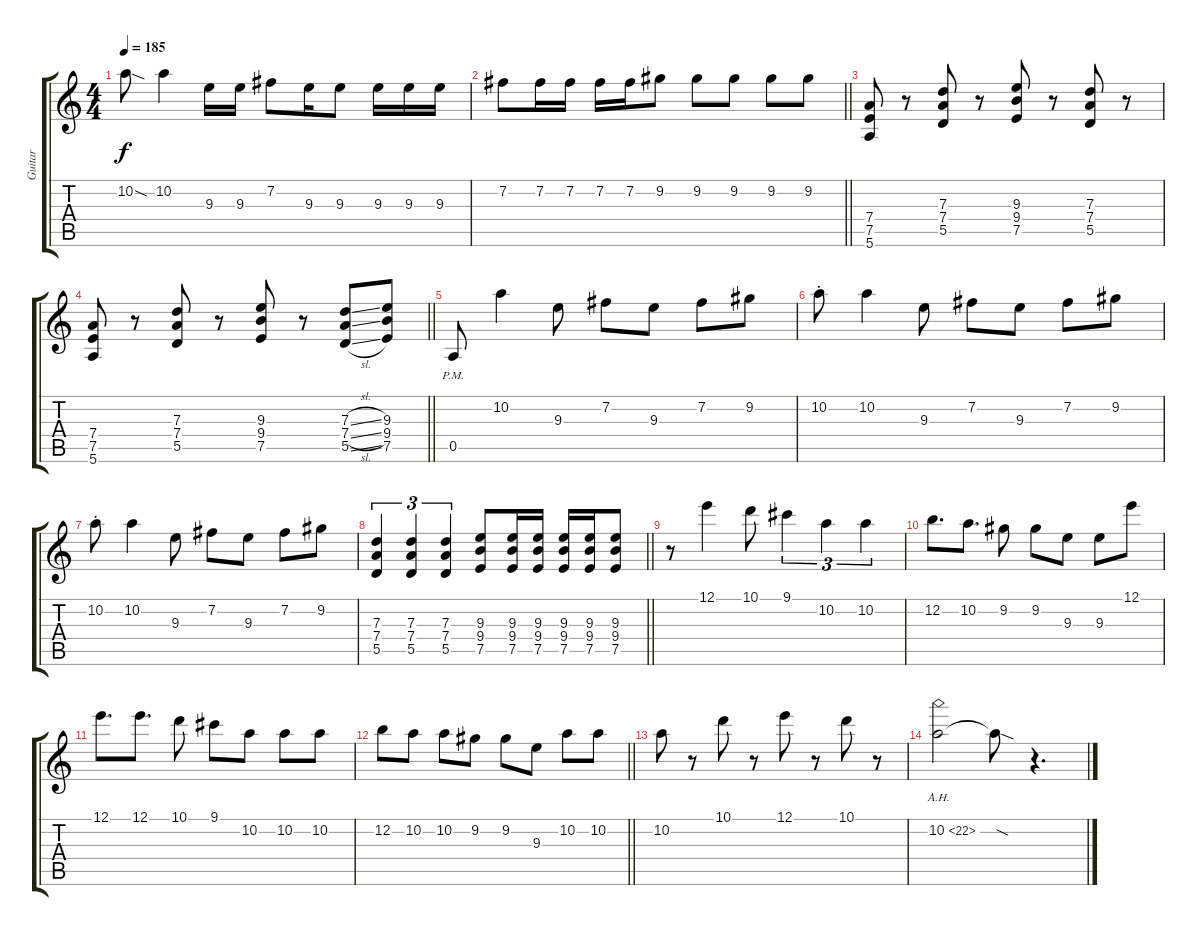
\track ("Guitar" "Guitar") {instrument distortionguitar}
\staff {score tabs}
\tuning (E4 B3 G3 D3 A2 E2) {hide}
\ts (4 4)
\tempo 185
\clef g2
\ks c
10.2{sod}.8{dy f} 10.2.4 9.3.16 9.3.16 7.2.8 9.3.16 9.3.8 9.3.16 9.3.16 9.3.16 |
\barLineRight lightlight
7.2.8 7.2.16 7.2.16 7.2.16 7.2.16 9.2.8 9.2.8 9.2.8 9.2.8 9.2.8 |
\section ("" "")
(7.4 7.5 5.6).8 r.8 (7.3 7.4 5.5).8 r.8 (9.3 9.4 7.5).8 r.8 (7.3 7.4 5.5).8 r.8 |
\barLineRight lightlight
(7.4 7.5 5.6).8 r.8 (7.3 7.4 5.5).8 r.8 (9.3 9.4 7.5).8 r.8 (7.3{sl} 7.4{sl} 5.5{sl}).8 (9.3 9.4 7.5).8 |
\section ("" "")
0.5{pm}.8 10.2.4 9.3.8 7.2.8 9.3.8 7.2.8 9.2.8 |
10.2{st}.8 10.2.4 9.3.8 7.2.8 9.3.8 7.2.8 9.2.8 |
10.2{st}.8 10.2.4 9.3.8 7.2.8 9.3.8 7.2.8 9.2.8 |
\barLineRight lightlight
(7.3 7.4 5.5).4{tu (3 2)} (7.3 7.4 5.5).4{tu (3 2)} (7.3 7.4 5.5).4{tu (3 2)} (9.3 9.4 7.5).8 (9.3 9.4 7.5).16 (9.3 9.4 7.5).16 (9.3 9.4 7.5).16 (9.3 9.4 7.5).16 (9.3 9.4 7.5).8 |
\section ("" "")
r.8 12.1.4 10.1.8 9.1.4{tu (3 2)} 10.2.4{tu (3 2)} 10.2.4{tu (3 2)} |
12.2.8{d} 10.2.8{d} 9.2.8 9.2.8 9.3.8 9.3.8 12.1.8 |
12.1.8{d} 12.1.8{d} 10.1.8 9.1.8 10.2.8 10.2.8 10.2.8 |
\barLineRight lightlight
12.2.8 10.2.8 10.2.8 9.2.8 9.2.8 9.3.8 10.2.8 10.2.8 |
\section ("" "")
10.2.8 r.8 10.1.8 r.8 12.1.8 r.8 10.1.8 r.8 |
10.2{ah 12}.2 10.2{sod t}.8 r.4{d}
